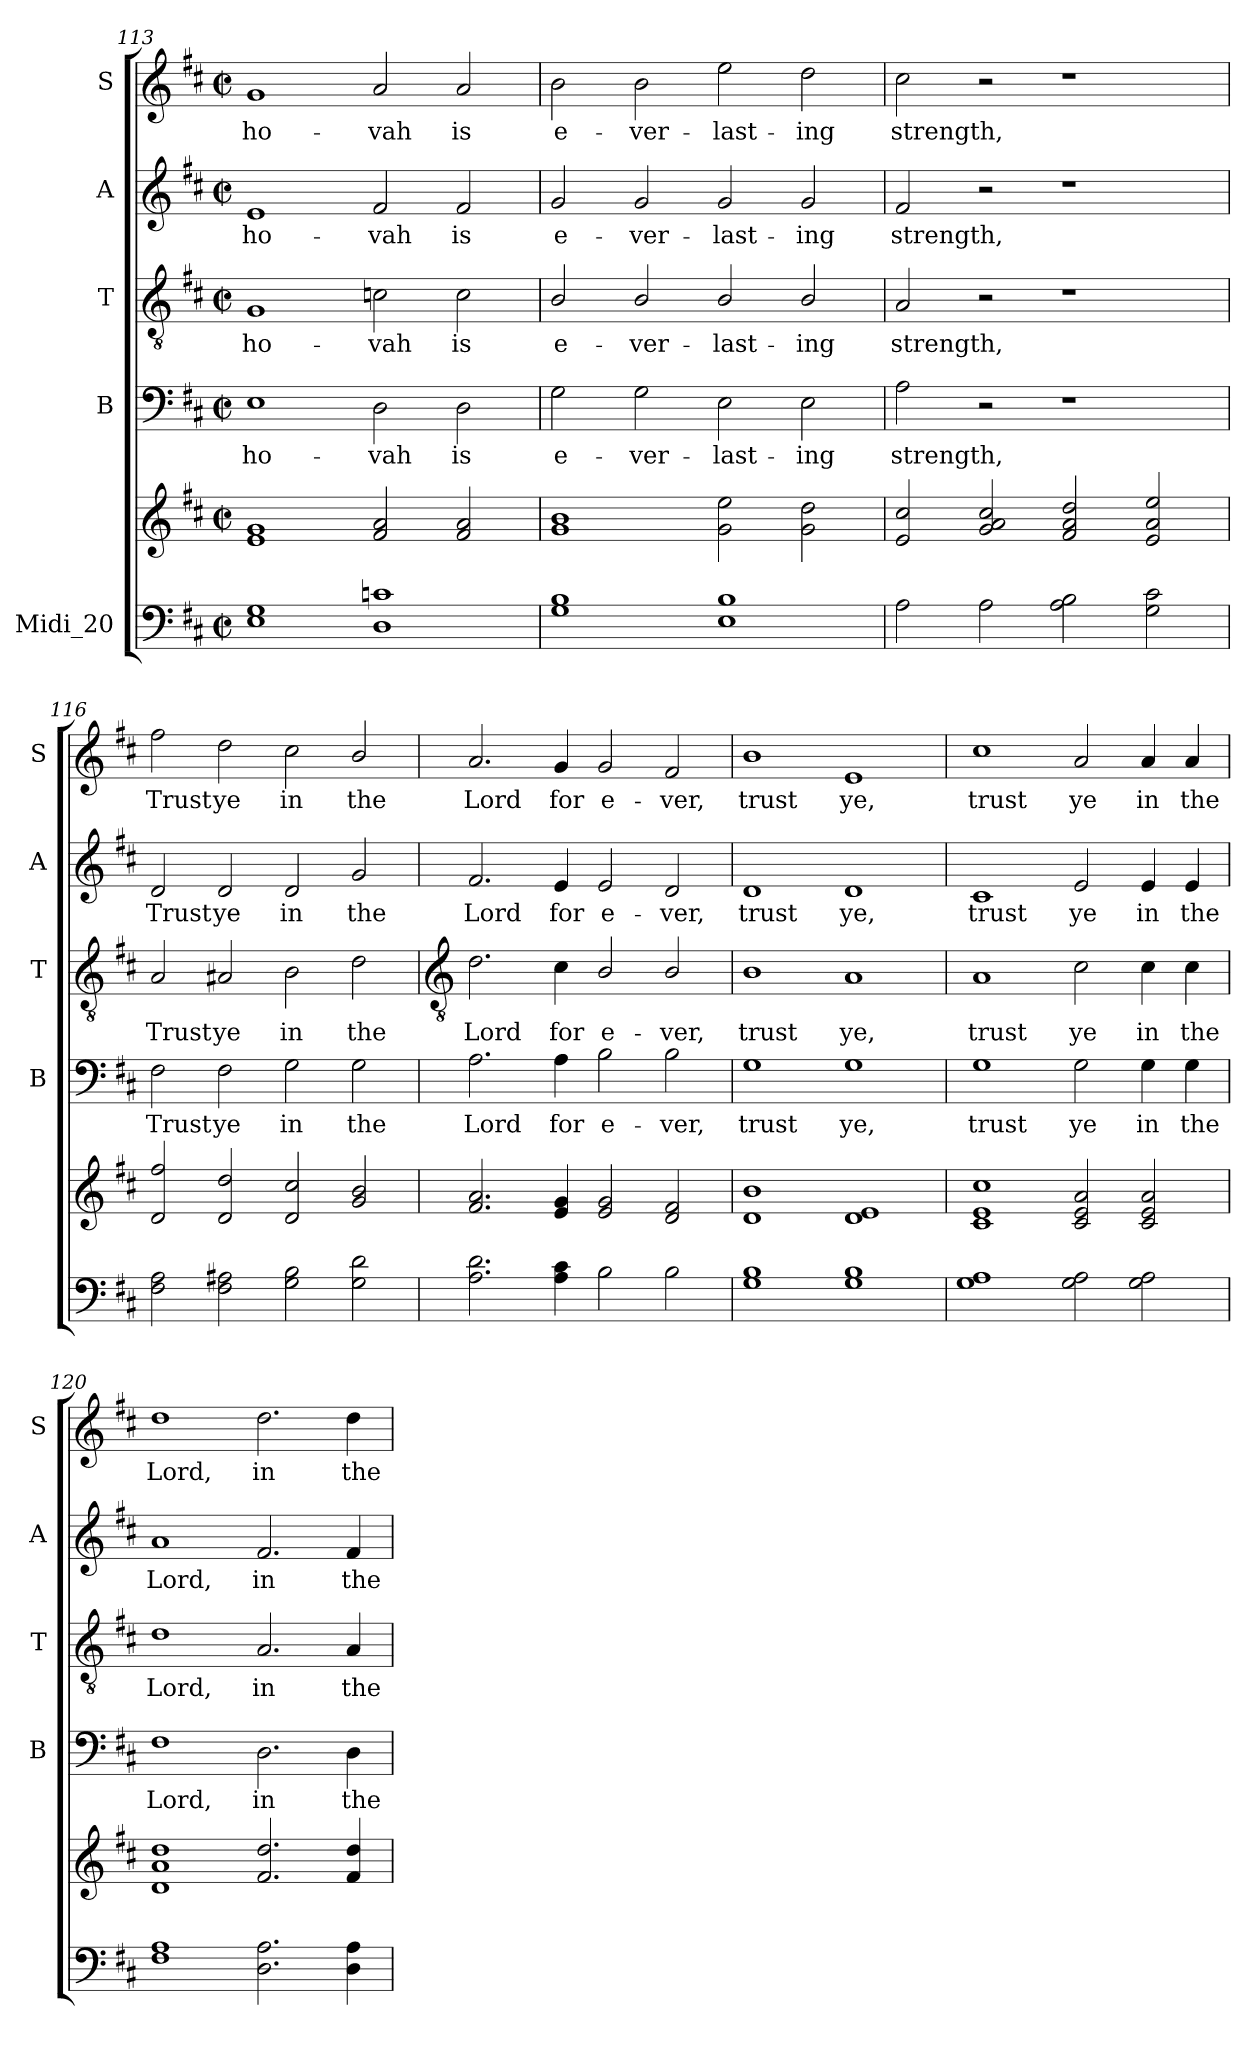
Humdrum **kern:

**kern	**kern	**kern	**text	**kern	**text	**kern	**text	**kern	**text
*part5	*part5	*part4	*part4	*part3	*part3	*part2	*part2	*part1	*part1
*staff6	*staff5	*staff4	*staff4	*staff3	*staff3	*staff2	*staff2	*staff1	*staff1
*I"Midi_20	*	*I"B	*	*I"T	*	*I"A	*	*I"S	*
*	*	*I'B	*	*I'T	*	*I'A	*	*I'S	*
*clefF4	*clefG2	*clefF4	*	*clefGv2	*	*clefG2	*	*clefG2	*
*k[f#c#]	*k[f#c#]	*k[f#c#]	*	*k[f#c#]	*	*k[f#c#]	*	*k[f#c#]	*
*D:	*D:	*D:	*	*D:	*	*D:	*	*D:	*
*M4/2	*M4/2	*M4/2	*	*M4/2	*	*M4/2	*	*M4/2	*
*met(c|)	*met(c|)	*met(c|)	*	*met(c|)	*	*met(c|)	*	*met(c|)	*
=113	=113	=113	=113	=113	=113	=113	=113	=113	=113
!	!	!	!LO:LY:b	!	!LO:LY:b	!	!LO:LY:b	!	!LO:LY:b
1E 1G	1e 1g	1E	-ho-	1G	-ho-	1e	-ho-	1g	-ho-
!	!	!	!LO:LY:b	!	!LO:LY:b	!	!LO:LY:b	!	!LO:LY:b
1D 1cn	2f# 2a	2D	-vah	2cn	-vah	2f#	-vah	2a	-vah
!	!	!	!LO:LY:b	!	!LO:LY:b	!	!LO:LY:b	!	!LO:LY:b
.	2f# 2a	2D	is	2c	is	2f#	is	2a	is
=114	=114	=114	=114	=114	=114	=114	=114	=114	=114
!	!	!	!LO:LY:b	!	!LO:LY:b	!	!LO:LY:b	!	!LO:LY:b
1G 1B	1g 1b	2G	e-	2B/	e-	2g	e-	2b	e-
!	!	!	!LO:LY:b	!	!LO:LY:b	!	!LO:LY:b	!	!LO:LY:b
.	.	2G	-ver-	2B/	-ver-	2g	-ver-	2b	-ver-
!	!	!	!LO:LY:b	!	!LO:LY:b	!	!LO:LY:b	!	!LO:LY:b
1E 1B	2g 2ee	2E	-last-	2B/	-last-	2g	-last-	2ee	-last-
!	!	!	!LO:LY:b	!	!LO:LY:b	!	!LO:LY:b	!	!LO:LY:b
.	2g 2dd	2E	-ing	2B/	-ing	2g	-ing	2dd	-ing
=115	=115	=115	=115	=115	=115	=115	=115	=115	=115
!	!	!	!LO:LY:b	!	!LO:LY:b	!	!LO:LY:b	!	!LO:LY:b
2A	2e 2cc#	2A	strength,	2A	strength,	2f#	strength,	2cc#	strength,
2A	2g 2a 2cc#	2r	.	2r	.	2r	.	2r	.
2A 2B	2f# 2a 2dd	1r	.	1r	.	1r	.	1r	.
2G 2c#	2e 2a 2ee	.	.	.	.	.	.	.	.
=116	=116	=116	=116	=116	=116	=116	=116	=116	=116
!	!	!	!LO:LY:b	!	!LO:LY:b	!	!LO:LY:b	!	!LO:LY:b
2F# 2A	2d 2ff#	2F#	Trust	2A	Trust	2d	Trust	2ff#	Trust
!	!	!	!LO:LY:b	!	!LO:LY:b	!	!LO:LY:b	!	!LO:LY:b
2F# 2A#X	2d 2dd	2F#	ye	2A#X	ye	2d	ye	2dd	ye
!	!	!	!LO:LY:b	!	!LO:LY:b	!	!LO:LY:b	!	!LO:LY:b
2G 2B	2d 2cc#	2G	in	2B	in	2d	in	2cc#	in
!	!	!	!LO:LY:b	!	!LO:LY:b	!	!LO:LY:b	!	!LO:LY:b
2G 2d	2g/ 2b/	2G	the	2d	the	2g/	the	2b/	the
!!LO:LB:g=z
=117	=117	=117	=117	=117	=117	=117	=117	=117	=117
*	*	*	*	*clefGv2	*	*	*	*	*
!	!	!	!LO:LY:b	!	!LO:LY:b	!	!LO:LY:b	!	!LO:LY:b
2.A 2.d	2.f# 2.a	2.A	Lord	2.d	Lord	2.f#	Lord	2.a	Lord
!	!	!	!LO:LY:b	!	!LO:LY:b	!	!LO:LY:b	!	!LO:LY:b
4A 4c#	4e 4g	4A	for	4c#	for	4e	for	4g	for
!	!	!	!LO:LY:b	!	!LO:LY:b	!	!LO:LY:b	!	!LO:LY:b
2B	2e 2g	2B	e-	2B/	e-	2e	e-	2g	e-
!	!	!	!LO:LY:b	!	!LO:LY:b	!	!LO:LY:b	!	!LO:LY:b
2B	2d 2f#	2B	-ver,	2B/	-ver,	2d	-ver,	2f#	-ver,
=118	=118	=118	=118	=118	=118	=118	=118	=118	=118
!	!	!	!LO:LY:b	!	!LO:LY:b	!	!LO:LY:b	!	!LO:LY:b
1G 1B	1d 1b	1G	trust	1B	trust	1d	trust	1b	trust
!	!	!	!LO:LY:b	!	!LO:LY:b	!	!LO:LY:b	!	!LO:LY:b
1G 1B	1d 1e	1G	ye,	1A	ye,	1d	ye,	1e	ye,
=119	=119	=119	=119	=119	=119	=119	=119	=119	=119
!	!	!	!LO:LY:b	!	!LO:LY:b	!	!LO:LY:b	!	!LO:LY:b
1G 1A	1c# 1e 1cc#	1G	trust	1A	trust	1c#	trust	1cc#	trust
!	!	!	!LO:LY:b	!	!LO:LY:b	!	!LO:LY:b	!	!LO:LY:b
2G 2A	2c# 2e 2a	2G	ye	2c#	ye	2e	ye	2a	ye
!	!	!	!LO:LY:b	!	!LO:LY:b	!	!LO:LY:b	!	!LO:LY:b
2G 2A	2c# 2e 2a	4G	in	4c#	in	4e	in	4a	in
!	!	!	!LO:LY:b	!	!LO:LY:b	!	!LO:LY:b	!	!LO:LY:b
.	.	4G	the	4c#	the	4e	the	4a	the
=120	=120	=120	=120	=120	=120	=120	=120	=120	=120
!	!	!	!LO:LY:b	!	!LO:LY:b	!	!LO:LY:b	!	!LO:LY:b
1F# 1A	1d 1a 1dd	1F#	Lord,	1d	Lord,	1a	Lord,	1dd	Lord,
!	!	!	!LO:LY:b	!	!LO:LY:b	!	!LO:LY:b	!	!LO:LY:b
2.D 2.A	2.f# 2.dd	2.D	in	2.A	in	2.f#	in	2.dd	in
!	!	!	!LO:LY:b	!	!LO:LY:b	!	!LO:LY:b	!	!LO:LY:b
4D 4A	4f# 4dd	4D	the	4A	the	4f#	the	4dd	the
=	=	=	=	=	=	=	=	=	=
*-	*-	*-	*-	*-	*-	*-	*-	*-	*-
